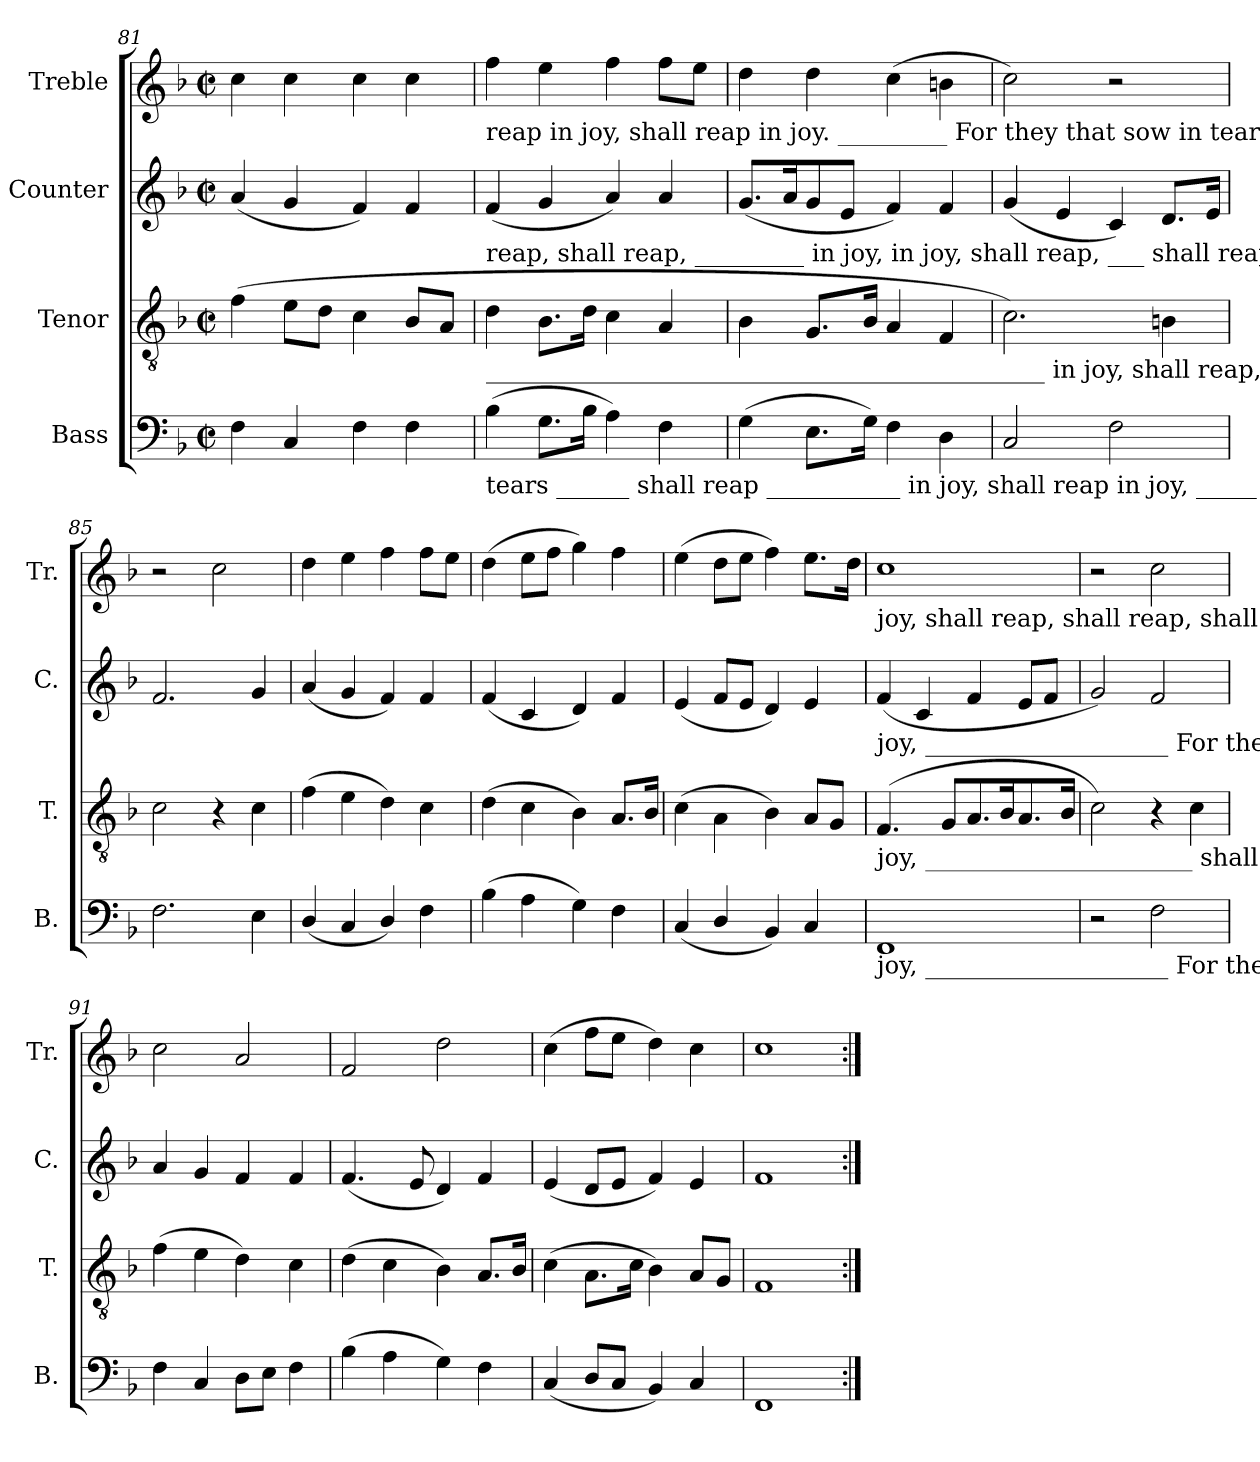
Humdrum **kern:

**kern	**kern	**kern	**kern
*part4	*part3	*part2	*part1
*staff4	*staff3	*staff2	*staff1
*I"Bass	*I"Tenor	*I"Counter	*I"Treble
*I'B.	*I'T.	*I'C.	*I'Tr.
*clefF4	*clefGv2	*clefG2	*clefG2
*k[b-]	*k[b-]	*k[b-]	*k[b-]
*M2/2	*M2/2	*M2/2	*M2/2
*met(c|)	*met(c|)	*met(c|)	*met(c|)
=81	=81	=81	=81
4F\	(4f\	(4a/	4cc\
4C/	8e\L	4g/	4cc\
.	8d\J	.	.
4F\	4c\	4f/)	4cc\
4F\	8B-/L	4f/	4cc\
.	8A/J	.	.
!!LO:LB:g=z
=82	=82	=82	=82
!	!	!	!LO:TX:b:t=reap  in  joy,  shall  reap  in         joy. _________                                    For    they that sow in   tears             shall       reap               in
!	!	!LO:TX:b:t=reap,           shall     reap, _________    in       joy,             in          joy,    shall  reap, ___ shall   reap, _____   shall      reap ____     in	!
!	!LO:TX:b:t=______________________________________________            in           joy,      shall  reap,    shall     reap, _____    shall    reap _____    in	!	!
!LO:TX:b:t=tears ______  shall   reap ___________   in      joy,     shall           reap     in    joy, _____  in        joy, ________ shall      reap _____   in	!	!	!
(4B-\	4d\	(4f/	4ff\
8.G\L	8.B-\L	4g/	4ee\
16B-\Jk	16d\Jk	.	.
4A\)	4c\	4a/)	4ff\
4F\	4A/	4a/	8ff\L
.	.	.	8ee\J
=83	=83	=83	=83
(4G\	4B-\	(8.g/L	4dd\
.	.	16a/K	.
8.E\L	8.G/L	8g/	4dd\
.	.	8e/J	.
16G\Jk)	16B-/Jk	.	.
4F\	4A/	4f/)	(4cc\
4D\	4F/	4f/	4bn\
=84	=84	=84	=84
2C/	2.c\)	(4g/	2cc\)
.	.	4e/	.
2F\	.	4c/)	2r
.	4Bn\	8.d/L	.
.	.	16e/Jk	.
=85	=85	=85	=85
2.F\	2c\	2.f/	2r
.	4r	.	2cc\
4E\	4c\	4g/	.
=86	=86	=86	=86
(4D/	(4f\	(4a/	4dd\
4C/	4e\	4g/	4ee\
4D/)	4d\)	4f/)	4ff\
4F\	4c\	4f/	8ff\L
.	.	.	8ee\J
=87	=87	=87	=87
(4B-\	(4d\	(4f/	(4dd\
4A\	4c\	4c/	8ee\L
.	.	.	8ff\J
4G\)	4B-\)	4d/)	4gg\)
4F\	8.A/L	4f/	4ff\
.	16B-/Jk	.	.
=88	=88	=88	=88
(4C/	(4c\	(4e/	(4ee\
4D/	4A\	8f/L	8dd\L
.	.	8e/J	8ee\J
4BB-/)	4B-\)	4d/)	4ff\)
4C/	8A/L	4e/	8.ee\L
.	8G/J	.	.
.	.	.	16dd\Jk
!!LO:LB:g=z
=89	=89	=89	=89
!	!	!	!LO:TX:b:t=joy,                                               shall    reap,     shall          reap,       shall            reap ________  in          joy,
!	!	!LO:TX:b:t=joy, ____________________     For     they that sow in   tears _______  shall     reap ________  in         joy.	!
!	!LO:TX:b:t=joy, ______________________    shall   reap,            shall   reap,               shall    reap ________  in         joy,	!	!
!LO:TX:b:t=joy, ____________________    For     they that sow in   tears _______  shall       reap ________  in         joy.	!	!	!
1FF	(4.F/	(4f/	1cc
.	.	4c/	.
.	8G/L	.	.
.	8.A/	4f/	.
.	16B-/K	.	.
.	8.A/	8e/L	.
.	.	8f/J	.
.	16B-/Jk	.	.
=90	=90	=90	=90
2r	2c\)	2g/)	2r
2F\	4r	2f/	2cc\
.	4c\	.	.
=91	=91	=91	=91
4F\	(4f\	4a/	2cc\
4C/	4e\	4g/	.
8D\L	4d\)	4f/	2a/
8E\J	.	.	.
4F\	4c\	4f/	.
=92	=92	=92	=92
(4B-\	(4d\	(4.f/	2f/
4A\	4c\	.	.
.	.	8e/	.
4G\)	4B-\)	4d/)	2dd\
4F\	8.A/L	4f/	.
.	16B-/Jk	.	.
=93	=93	=93	=93
(4C/	(4c\	(4e/	(4cc\
8D/L	8.A\L	8d/L	8ff\L
8C/J	.	8e/J	8ee\J
.	16c\Jk	.	.
4BB-/)	4B-\)	4f/)	4dd\)
4C/	8A/L	4e/	4cc\
.	8G/J	.	.
=94	=94	=94	=94
1FF	1F	1f	1cc
=:|!	=:|!	=:|!	=:|!
*-	*-	*-	*-
